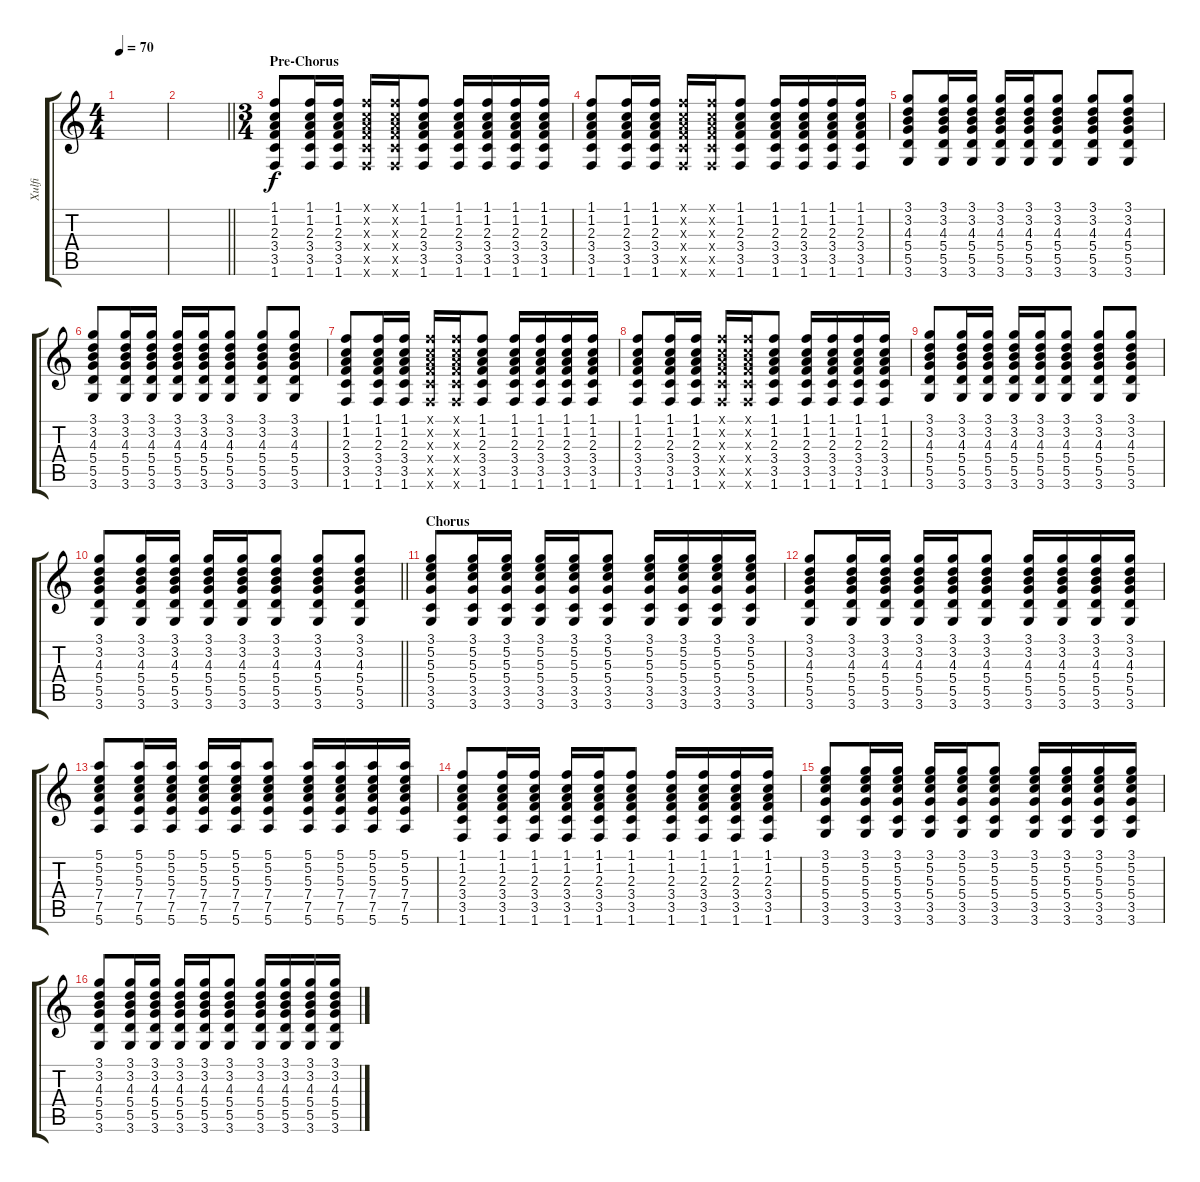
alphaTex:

\track ("Xulfi" "Xulfi") {instrument distortionguitar}
\staff {score tabs}
\tuning (E4 B3 G3 D3 A2 E2) {hide}
\ts (4 4)
\tempo 70
\clef g2
\ks c
|
\barLineRight lightlight
|
\ts (3 4)
\section ("" "Pre-Chorus")
(1.1 1.2 2.3 3.4 3.5 1.6).8{volume 5 balance 12 instrument electricguitarclean} (1.1 1.2 2.3 3.4 3.5 1.6).16 (1.1 1.2 2.3 3.4 3.5 1.6).16 (1.1{x} 1.2{x} 2.3{x} 3.4{x} 3.5{x} 1.6{x}).16 (1.1{x} 1.2{x} 2.3{x} 3.4{x} 3.5{x} 1.6{x}).16 (1.1 1.2 2.3 3.4 3.5 1.6).8 (1.1 1.2 2.3 3.4 3.5 1.6).16 (1.1 1.2 2.3 3.4 3.5 1.6).16 (1.1 1.2 2.3 3.4 3.5 1.6).16 (1.1 1.2 2.3 3.4 3.5 1.6).16 |
(1.1 1.2 2.3 3.4 3.5 1.6).8 (1.1 1.2 2.3 3.4 3.5 1.6).16 (1.1 1.2 2.3 3.4 3.5 1.6).16 (1.1{x} 1.2{x} 2.3{x} 3.4{x} 3.5{x} 1.6{x}).16 (1.1{x} 1.2{x} 2.3{x} 3.4{x} 3.5{x} 1.6{x}).16 (1.1 1.2 2.3 3.4 3.5 1.6).8 (1.1 1.2 2.3 3.4 3.5 1.6).16 (1.1 1.2 2.3 3.4 3.5 1.6).16 (1.1 1.2 2.3 3.4 3.5 1.6).16 (1.1 1.2 2.3 3.4 3.5 1.6).16 |
(3.1 3.2 4.3 5.4 5.5 3.6).8 (3.1 3.2 4.3 5.4 5.5 3.6).16 (3.1 3.2 4.3 5.4 5.5 3.6).16 (3.1 3.2 4.3 5.4 5.5 3.6).16 (3.1 3.2 4.3 5.4 5.5 3.6).16 (3.1 3.2 4.3 5.4 5.5 3.6).8 (3.1 3.2 4.3 5.4 5.5 3.6).8 (3.1 3.2 4.3 5.4 5.5 3.6).8 |
(3.1 3.2 4.3 5.4 5.5 3.6).8 (3.1 3.2 4.3 5.4 5.5 3.6).16 (3.1 3.2 4.3 5.4 5.5 3.6).16 (3.1 3.2 4.3 5.4 5.5 3.6).16 (3.1 3.2 4.3 5.4 5.5 3.6).16 (3.1 3.2 4.3 5.4 5.5 3.6).8 (3.1 3.2 4.3 5.4 5.5 3.6).8 (3.1 3.2 4.3 5.4 5.5 3.6).8 |
(1.1 1.2 2.3 3.4 3.5 1.6).8 (1.1 1.2 2.3 3.4 3.5 1.6).16 (1.1 1.2 2.3 3.4 3.5 1.6).16 (1.1{x} 1.2{x} 2.3{x} 3.4{x} 3.5{x} 1.6{x}).16 (1.1{x} 1.2{x} 2.3{x} 3.4{x} 3.5{x} 1.6{x}).16 (1.1 1.2 2.3 3.4 3.5 1.6).8 (1.1 1.2 2.3 3.4 3.5 1.6).16 (1.1 1.2 2.3 3.4 3.5 1.6).16 (1.1 1.2 2.3 3.4 3.5 1.6).16 (1.1 1.2 2.3 3.4 3.5 1.6).16 |
(1.1 1.2 2.3 3.4 3.5 1.6).8 (1.1 1.2 2.3 3.4 3.5 1.6).16 (1.1 1.2 2.3 3.4 3.5 1.6).16 (1.1{x} 1.2{x} 2.3{x} 3.4{x} 3.5{x} 1.6{x}).16 (1.1{x} 1.2{x} 2.3{x} 3.4{x} 3.5{x} 1.6{x}).16 (1.1 1.2 2.3 3.4 3.5 1.6).8 (1.1 1.2 2.3 3.4 3.5 1.6).16 (1.1 1.2 2.3 3.4 3.5 1.6).16 (1.1 1.2 2.3 3.4 3.5 1.6).16 (1.1 1.2 2.3 3.4 3.5 1.6).16 |
(3.1 3.2 4.3 5.4 5.5 3.6).8 (3.1 3.2 4.3 5.4 5.5 3.6).16 (3.1 3.2 4.3 5.4 5.5 3.6).16 (3.1 3.2 4.3 5.4 5.5 3.6).16 (3.1 3.2 4.3 5.4 5.5 3.6).16 (3.1 3.2 4.3 5.4 5.5 3.6).8 (3.1 3.2 4.3 5.4 5.5 3.6).8 (3.1 3.2 4.3 5.4 5.5 3.6).8 |
\barLineRight lightlight
(3.1 3.2 4.3 5.4 5.5 3.6).8 (3.1 3.2 4.3 5.4 5.5 3.6).16 (3.1 3.2 4.3 5.4 5.5 3.6).16 (3.1 3.2 4.3 5.4 5.5 3.6).16 (3.1 3.2 4.3 5.4 5.5 3.6).16 (3.1 3.2 4.3 5.4 5.5 3.6).8 (3.1 3.2 4.3 5.4 5.5 3.6).8 (3.1 3.2 4.3 5.4 5.5 3.6).8 |
\section ("" "Chorus")
(3.1 5.2 5.3 5.4 3.5 3.6).8 (3.1 5.2 5.3 5.4 3.5 3.6).16 (3.1 5.2 5.3 5.4 3.5 3.6).16 (3.1 5.2 5.3 5.4 3.5 3.6).16 (3.1 5.2 5.3 5.4 3.5 3.6).16 (3.1 5.2 5.3 5.4 3.5 3.6).8 (3.1 5.2 5.3 5.4 3.5 3.6).16 (3.1 5.2 5.3 5.4 3.5 3.6).16 (3.1 5.2 5.3 5.4 3.5 3.6).16 (3.1 5.2 5.3 5.4 3.5 3.6).16 |
(3.1 3.2 4.3 5.4 5.5 3.6).8 (3.1 3.2 4.3 5.4 5.5 3.6).16 (3.1 3.2 4.3 5.4 5.5 3.6).16 (3.1 3.2 4.3 5.4 5.5 3.6).16 (3.1 3.2 4.3 5.4 5.5 3.6).16 (3.1 3.2 4.3 5.4 5.5 3.6).8 (3.1 3.2 4.3 5.4 5.5 3.6).16 (3.1 3.2 4.3 5.4 5.5 3.6).16 (3.1 3.2 4.3 5.4 5.5 3.6).16 (3.1 3.2 4.3 5.4 5.5 3.6).16 |
(5.1 5.2 5.3 7.4 7.5 5.6).8 (5.1 5.2 5.3 7.4 7.5 5.6).16 (5.1 5.2 5.3 7.4 7.5 5.6).16 (5.1 5.2 5.3 7.4 7.5 5.6).16 (5.1 5.2 5.3 7.4 7.5 5.6).16 (5.1 5.2 5.3 7.4 7.5 5.6).8 (5.1 5.2 5.3 7.4 7.5 5.6).16 (5.1 5.2 5.3 7.4 7.5 5.6).16 (5.1 5.2 5.3 7.4 7.5 5.6).16 (5.1 5.2 5.3 7.4 7.5 5.6).16 |
(1.1 1.2 2.3 3.4 3.5 1.6).8 (1.1 1.2 2.3 3.4 3.5 1.6).16 (1.1 1.2 2.3 3.4 3.5 1.6).16 (1.1 1.2 2.3 3.4 3.5 1.6).16 (1.1 1.2 2.3 3.4 3.5 1.6).16 (1.1 1.2 2.3 3.4 3.5 1.6).8 (1.1 1.2 2.3 3.4 3.5 1.6).16 (1.1 1.2 2.3 3.4 3.5 1.6).16 (1.1 1.2 2.3 3.4 3.5 1.6).16 (1.1 1.2 2.3 3.4 3.5 1.6).16 |
(3.1 5.2 5.3 5.4 3.5 3.6).8 (3.1 5.2 5.3 5.4 3.5 3.6).16 (3.1 5.2 5.3 5.4 3.5 3.6).16 (3.1 5.2 5.3 5.4 3.5 3.6).16 (3.1 5.2 5.3 5.4 3.5 3.6).16 (3.1 5.2 5.3 5.4 3.5 3.6).8 (3.1 5.2 5.3 5.4 3.5 3.6).16 (3.1 5.2 5.3 5.4 3.5 3.6).16 (3.1 5.2 5.3 5.4 3.5 3.6).16 (3.1 5.2 5.3 5.4 3.5 3.6).16 |
(3.1 3.2 4.3 5.4 5.5 3.6).8 (3.1 3.2 4.3 5.4 5.5 3.6).16 (3.1 3.2 4.3 5.4 5.5 3.6).16 (3.1 3.2 4.3 5.4 5.5 3.6).16 (3.1 3.2 4.3 5.4 5.5 3.6).16 (3.1 3.2 4.3 5.4 5.5 3.6).8 (3.1 3.2 4.3 5.4 5.5 3.6).16 (3.1 3.2 4.3 5.4 5.5 3.6).16 (3.1 3.2 4.3 5.4 5.5 3.6).16 (3.1 3.2 4.3 5.4 5.5 3.6).16
